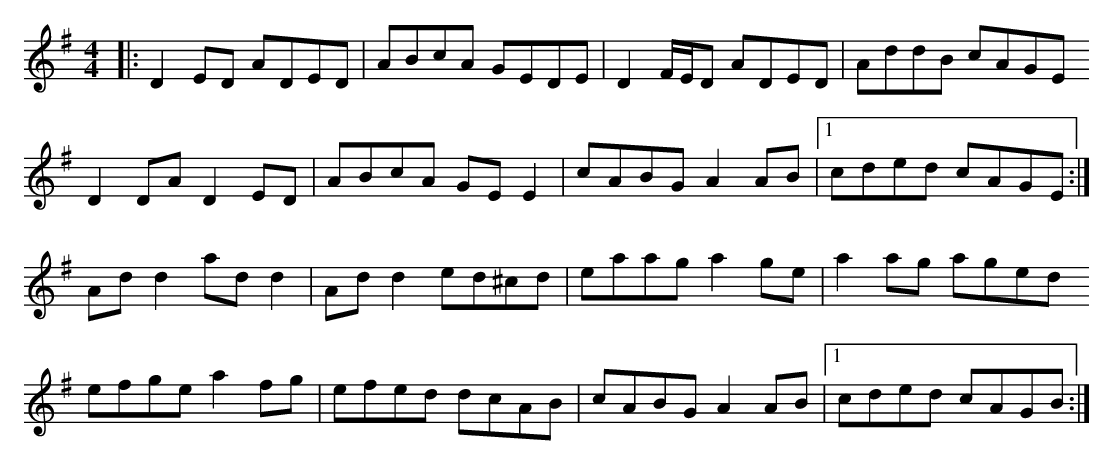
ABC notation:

X:1
M:4/4
K:Dmix
|:D2 ED ADED|ABcA GEDE|D2 F/E/D ADED|AddB cAGE
D2 DA D2 ED|ABcA GE E2|cABG A2 AB|1 cded cAGE:|
Ad d2 ad d2|Ad d2 ed^cd|eaag a2 ge|a2 ag aged
efge a2 fg|efed dcAB|cABG A2 AB|1 cded cAGB:|
